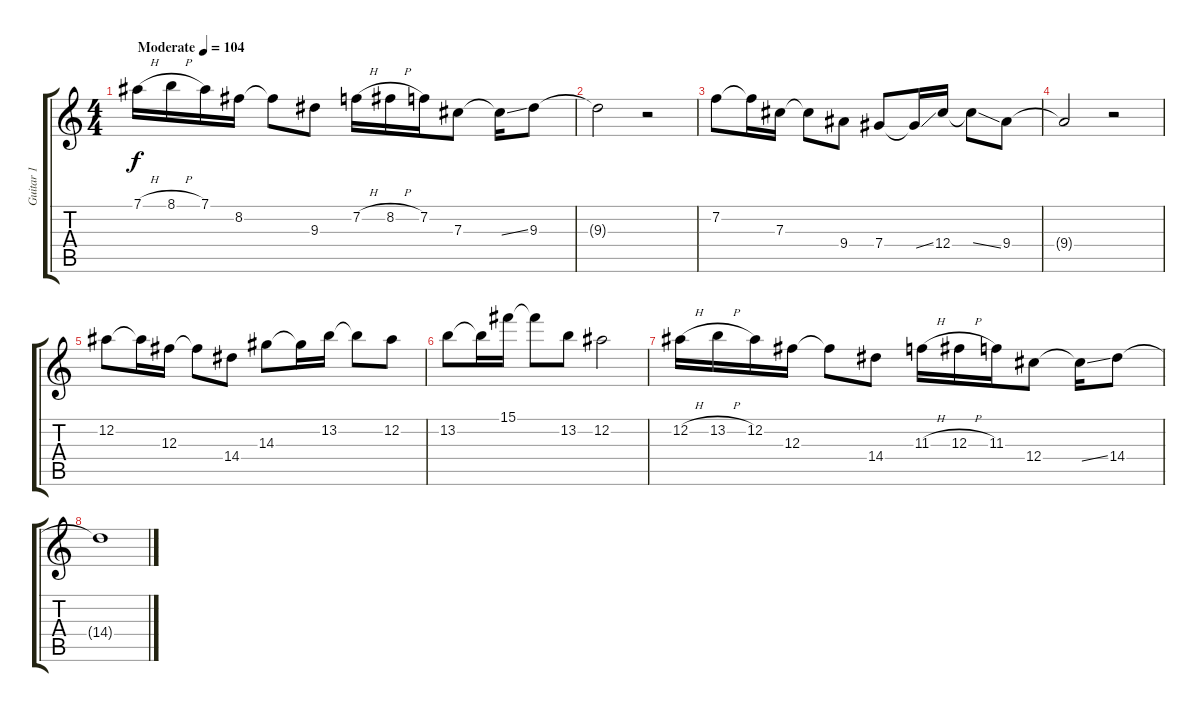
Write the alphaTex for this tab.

\track ("Guitar 1" "Guitar 1") {instrument distortionguitar}
\staff {score tabs}
\tuning (Eb4 Bb3 Gb3 Db3 Ab2 Eb2) {hide}
\ts (4 4)
\tempo (104 "Moderate")
\clef g2
\ks c
7.1{h}.16{dy f instrument distortionguitar} 8.1{h}.16 7.1.16 8.2.16 8.2{t}.8 9.3.8 7.2{h}.16 8.2{h}.16 7.2.16 7.3.8 7.3{ss t}.16 9.3.8 |
9.3{t}.2 r.2 |
7.2.8 7.2{t}.16 7.3.16 7.3{t}.8 9.4.8 7.4.8 7.4{ss t}.16 12.4.16 12.4{ss t}.8 9.4.8 |
9.4{t}.2 r.2 |
12.2.8 12.2{t}.16 12.3.16 12.3{t}.8 14.4.8 14.3.8 14.3{t}.16 13.2.16 13.2{t}.8 12.2.8 |
13.2.8 13.2{t}.16 15.1.16 15.1{t}.8 13.2.8 12.2.2 |
12.2{h}.16 13.2{h}.16 12.2.16 12.3.16 12.3{t}.8 14.4.8 11.3{h}.16 12.3{h}.16 11.3.16 12.4.8 12.4{ss t}.16 14.4.8 |
14.4{t}.1
